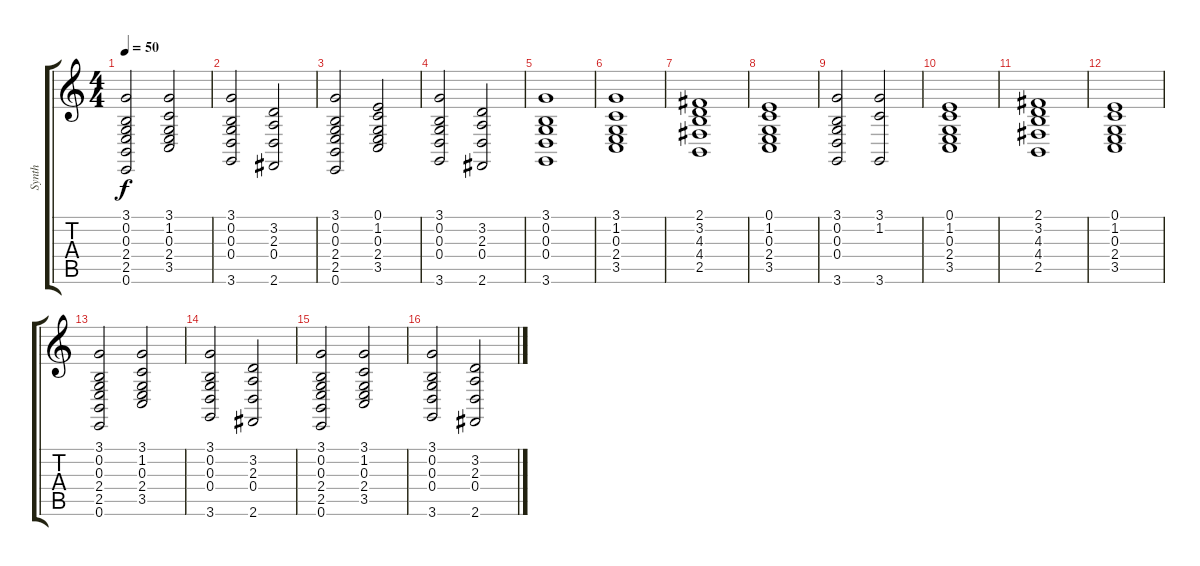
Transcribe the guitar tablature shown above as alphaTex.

\track ("Synth" "Synth") {instrument synthstrings1}
\staff {score tabs}
\tuning (E4 B3 G3 D3 A2 E2) {hide}
\ts (4 4)
\tempo 50
\clef g2
\ks c
(3.1 0.2 0.3 2.4 2.5 0.6).2{dy f} (3.1 1.2 0.3 2.4 3.5).2 |
(3.1 0.2 0.3 0.4 3.6).2 (3.2 2.3 0.4 2.6).2 |
(3.1 0.2 0.3 2.4 2.5 0.6).2 (0.1 1.2 0.3 2.4 3.5).2 |
(3.1 0.2 0.3 0.4 3.6).2 (3.2 2.3 0.4 2.6).2 |
(3.1 0.2 0.3 0.4 3.6).1 |
(3.1 1.2 0.3 2.4 3.5).1 |
(2.1 3.2 4.3 4.4 2.5).1 |
(0.1 1.2 0.3 2.4 3.5).1 |
(3.1 0.2 0.3 0.4 3.6).2 (3.1 1.2 3.6).2 |
(0.1 1.2 0.3 2.4 3.5).1 |
(2.1 3.2 4.3 4.4 2.5).1 |
(0.1 1.2 0.3 2.4 3.5).1 |
(3.1 0.2 0.3 2.4 2.5 0.6).2 (3.1 1.2 0.3 2.4 3.5).2 |
(3.1 0.2 0.3 0.4 3.6).2 (3.2 2.3 0.4 2.6).2 |
(3.1 0.2 0.3 2.4 2.5 0.6).2 (3.1 1.2 0.3 2.4 3.5).2 |
(3.1 0.2 0.3 0.4 3.6).2 (3.2 2.3 0.4 2.6).2
